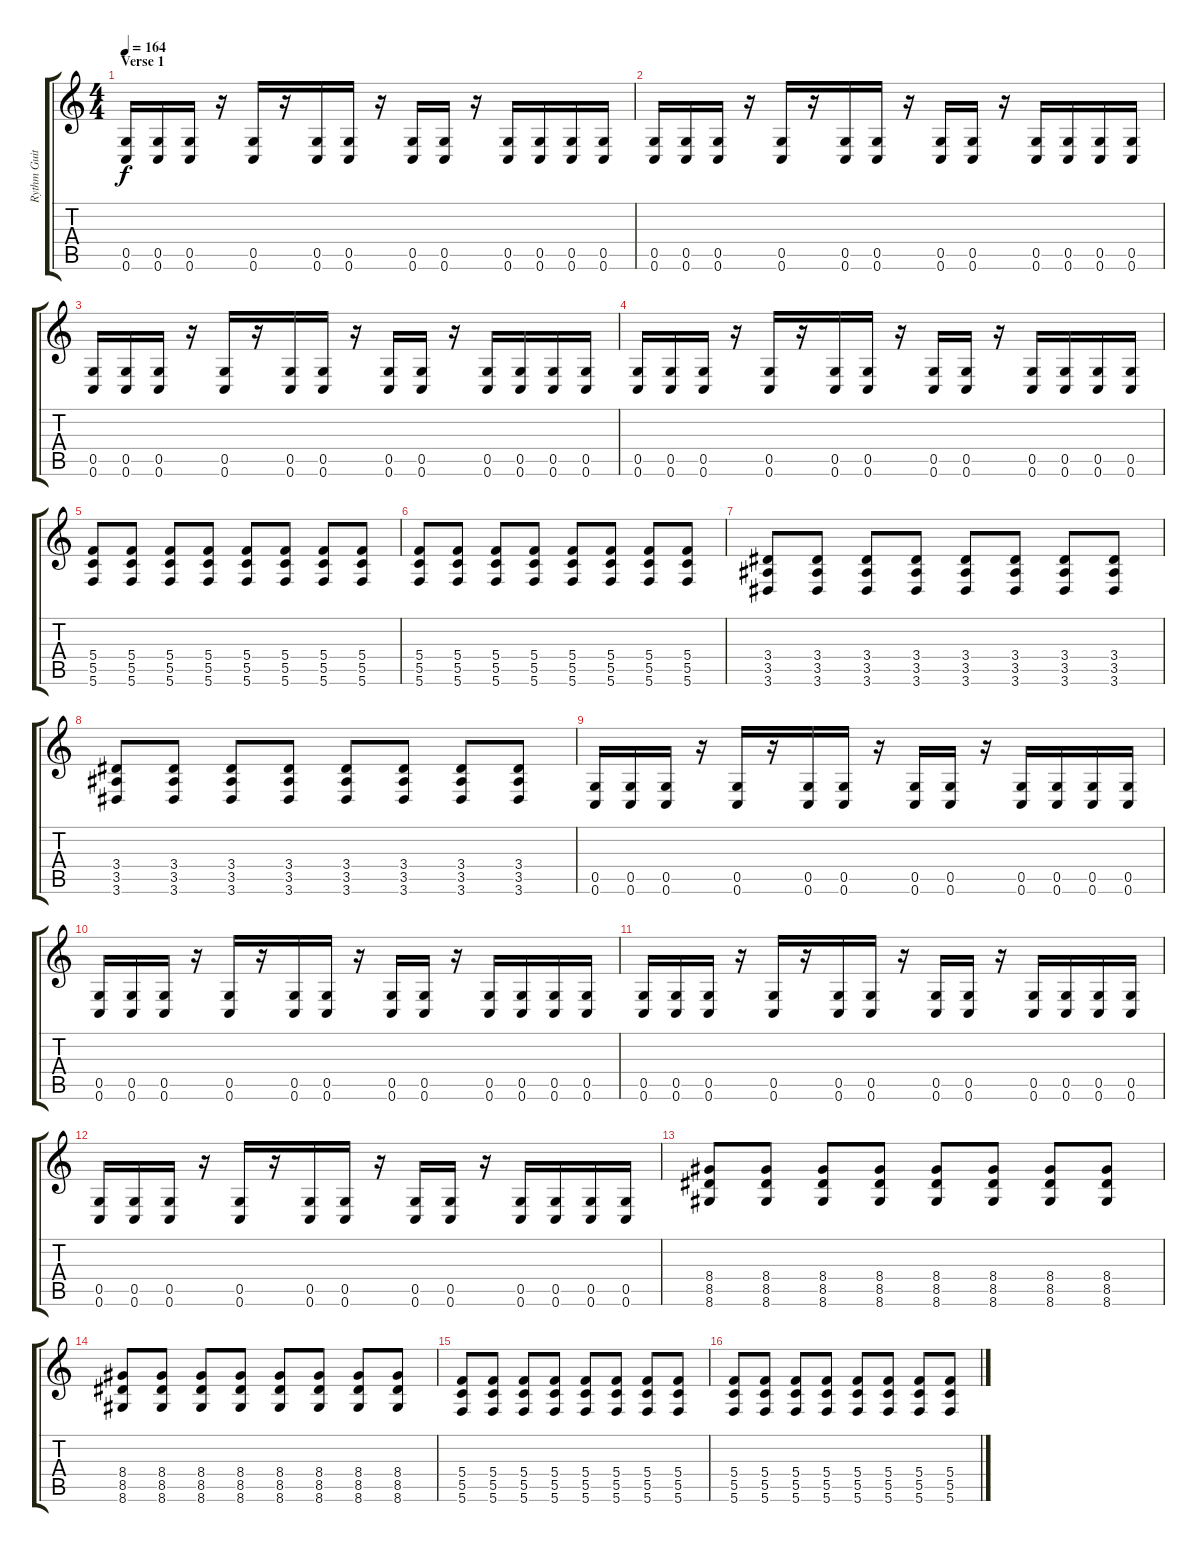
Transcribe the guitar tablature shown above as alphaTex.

\track ("Rythm Guitar (Mätze)" "Rythm Guit") {instrument distortionguitar}
\staff {score tabs}
\tuning (D4 A3 F3 C3 G2 C2) {hide}
\ts (4 4)
\section ("" "Verse 1")
\tempo 164
\clef g2
\ks c
(0.5 0.6).16{dy f} (0.5 0.6).16 (0.5 0.6).16 r.16 (0.5 0.6).16 r.16 (0.5 0.6).16 (0.5 0.6).16 r.16 (0.5 0.6).16 (0.5 0.6).16 r.16 (0.5 0.6).16 (0.5 0.6).16 (0.5 0.6).16 (0.5 0.6).16 |
(0.5 0.6).16 (0.5 0.6).16 (0.5 0.6).16 r.16 (0.5 0.6).16 r.16 (0.5 0.6).16 (0.5 0.6).16 r.16 (0.5 0.6).16 (0.5 0.6).16 r.16 (0.5 0.6).16 (0.5 0.6).16 (0.5 0.6).16 (0.5 0.6).16 |
(0.5 0.6).16 (0.5 0.6).16 (0.5 0.6).16 r.16 (0.5 0.6).16 r.16 (0.5 0.6).16 (0.5 0.6).16 r.16 (0.5 0.6).16 (0.5 0.6).16 r.16 (0.5 0.6).16 (0.5 0.6).16 (0.5 0.6).16 (0.5 0.6).16 |
(0.5 0.6).16 (0.5 0.6).16 (0.5 0.6).16 r.16 (0.5 0.6).16 r.16 (0.5 0.6).16 (0.5 0.6).16 r.16 (0.5 0.6).16 (0.5 0.6).16 r.16 (0.5 0.6).16 (0.5 0.6).16 (0.5 0.6).16 (0.5 0.6).16 |
(5.4 5.5 5.6).8 (5.4 5.5 5.6).8 (5.4 5.5 5.6).8 (5.4 5.5 5.6).8 (5.4 5.5 5.6).8 (5.4 5.5 5.6).8 (5.4 5.5 5.6).8 (5.4 5.5 5.6).8 |
(5.4 5.5 5.6).8 (5.4 5.5 5.6).8 (5.4 5.5 5.6).8 (5.4 5.5 5.6).8 (5.4 5.5 5.6).8 (5.4 5.5 5.6).8 (5.4 5.5 5.6).8 (5.4 5.5 5.6).8 |
(3.4 3.5 3.6).8 (3.4 3.5 3.6).8 (3.4 3.5 3.6).8 (3.4 3.5 3.6).8 (3.4 3.5 3.6).8 (3.4 3.5 3.6).8 (3.4 3.5 3.6).8 (3.4 3.5 3.6).8 |
(3.4 3.5 3.6).8 (3.4 3.5 3.6).8 (3.4 3.5 3.6).8 (3.4 3.5 3.6).8 (3.4 3.5 3.6).8 (3.4 3.5 3.6).8 (3.4 3.5 3.6).8 (3.4 3.5 3.6).8 |
(0.5 0.6).16 (0.5 0.6).16 (0.5 0.6).16 r.16 (0.5 0.6).16 r.16 (0.5 0.6).16 (0.5 0.6).16 r.16 (0.5 0.6).16 (0.5 0.6).16 r.16 (0.5 0.6).16 (0.5 0.6).16 (0.5 0.6).16 (0.5 0.6).16 |
(0.5 0.6).16 (0.5 0.6).16 (0.5 0.6).16 r.16 (0.5 0.6).16 r.16 (0.5 0.6).16 (0.5 0.6).16 r.16 (0.5 0.6).16 (0.5 0.6).16 r.16 (0.5 0.6).16 (0.5 0.6).16 (0.5 0.6).16 (0.5 0.6).16 |
(0.5 0.6).16 (0.5 0.6).16 (0.5 0.6).16 r.16 (0.5 0.6).16 r.16 (0.5 0.6).16 (0.5 0.6).16 r.16 (0.5 0.6).16 (0.5 0.6).16 r.16 (0.5 0.6).16 (0.5 0.6).16 (0.5 0.6).16 (0.5 0.6).16 |
(0.5 0.6).16 (0.5 0.6).16 (0.5 0.6).16 r.16 (0.5 0.6).16 r.16 (0.5 0.6).16 (0.5 0.6).16 r.16 (0.5 0.6).16 (0.5 0.6).16 r.16 (0.5 0.6).16 (0.5 0.6).16 (0.5 0.6).16 (0.5 0.6).16 |
(8.4 8.5 8.6).8 (8.4 8.5 8.6).8 (8.4 8.5 8.6).8 (8.4 8.5 8.6).8 (8.4 8.5 8.6).8 (8.4 8.5 8.6).8 (8.4 8.5 8.6).8 (8.4 8.5 8.6).8 |
(8.4 8.5 8.6).8 (8.4 8.5 8.6).8 (8.4 8.5 8.6).8 (8.4 8.5 8.6).8 (8.4 8.5 8.6).8 (8.4 8.5 8.6).8 (8.4 8.5 8.6).8 (8.4 8.5 8.6).8 |
(5.4 5.5 5.6).8 (5.4 5.5 5.6).8 (5.4 5.5 5.6).8 (5.4 5.5 5.6).8 (5.4 5.5 5.6).8 (5.4 5.5 5.6).8 (5.4 5.5 5.6).8 (5.4 5.5 5.6).8 |
(5.4 5.5 5.6).8 (5.4 5.5 5.6).8 (5.4 5.5 5.6).8 (5.4 5.5 5.6).8 (5.4 5.5 5.6).8 (5.4 5.5 5.6).8 (5.4 5.5 5.6).8 (5.4 5.5 5.6).8
